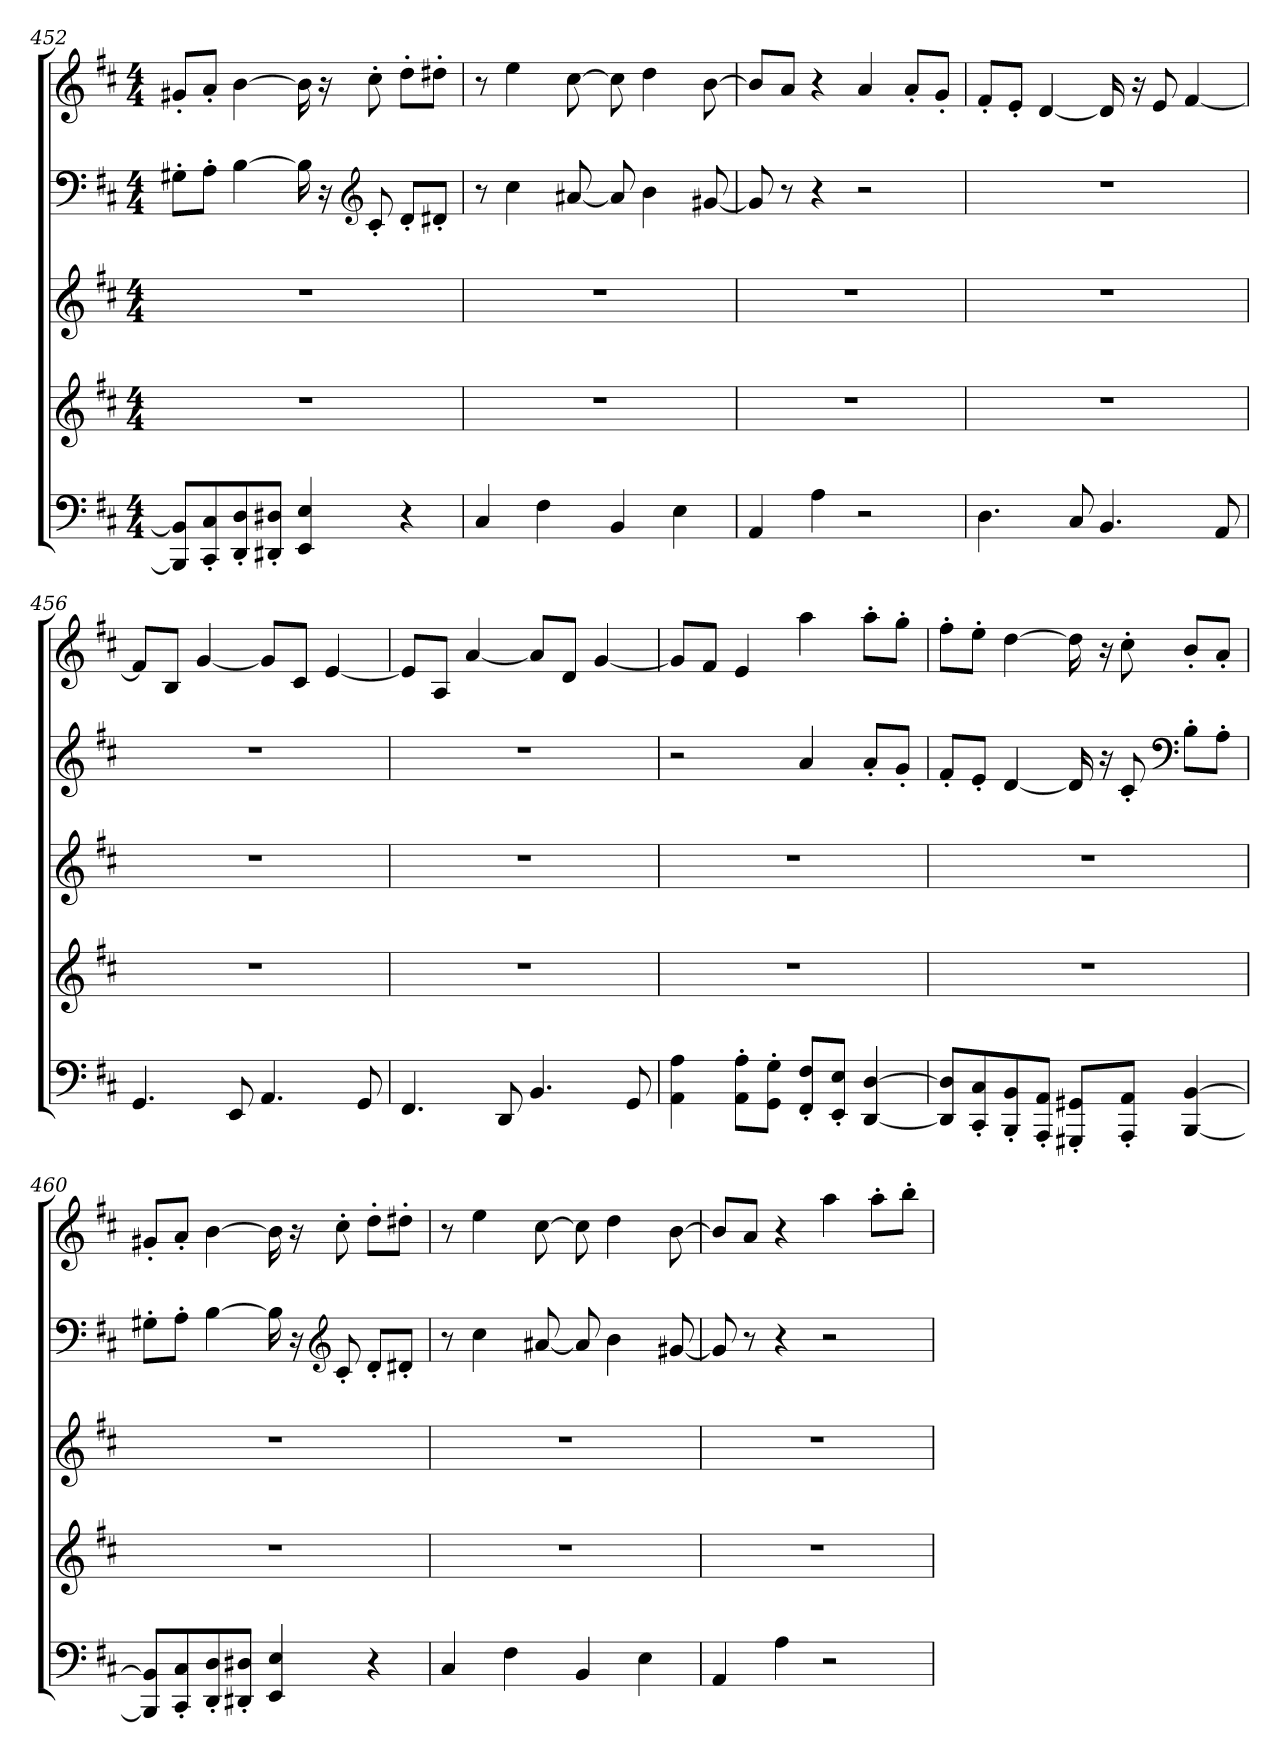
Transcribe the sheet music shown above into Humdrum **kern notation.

**kern	**kern	**kern	**kern	**kern
*part5	*part4	*part3	*part2	*part1
*staff5	*staff4	*staff3	*staff2	*staff1
*clefF4	*clefG2	*clefG2	*clefF4	*clefG2
*k[f#c#]	*k[f#c#]	*k[f#c#]	*k[f#c#]	*k[f#c#]
*M4/4	*M4/4	*M4/4	*M4/4	*M4/4
=452	=452	=452	=452	=452
8BBB/] 8BB/]L	1r	1r	8G#X'\L	8g#X'/L
8CC#/' 8C#/'	.	.	8A'\J	8a'/J
8DD/' 8D/'	.	.	[4B\	[4b\
8DD#X/' 8D#X/'J	.	.	.	.
4EE/ 4E/	.	.	16B\]	16b\]
.	.	.	16r	16r
*	*	*	*clefG2	*
.	.	.	8c#'/	8cc#'\
4r	.	.	8d'/L	8dd'\L
.	.	.	8d#X'/J	8dd#X'\J
=453	=453	=453	=453	=453
*	*	*	*	*MM138
4C#/	1r	1r	8r	8r
.	.	.	4cc#\	4ee\
4F#\	.	.	.	.
.	.	.	[8a#X/	[8cc#\
4BB/	.	.	8a#/]	8cc#\]
.	.	.	4b\	4dd\
4E\	.	.	.	.
.	.	.	[8g#X/	[8b\
!!LO:PB:g=z
=454	=454	=454	=454	=454
4AA/	1r	1r	8g#/]	8b/L]
.	.	.	8r	8a/J
4A\	.	.	4r	4r
*	*	*	*	*MM138
2r	.	.	2r	4a/
.	.	.	.	8a'/L
.	.	.	.	8g'/J
=455	=455	=455	=455	=455
*	*	*	*	*MM138
4.D\	1r	1r	1r	8f#'/L
.	.	.	.	8e'/J
.	.	.	.	[4d/
8C#/	.	.	.	.
4.BB/	.	.	.	16d/]
.	.	.	.	16r
.	.	.	.	8e/
.	.	.	.	[4f#/
8AA/	.	.	.	.
=456	=456	=456	=456	=456
4.GG/	1r	1r	1r	8f#/L]
.	.	.	.	8B/J
.	.	.	.	[4g/
8EE/	.	.	.	.
4.AA/	.	.	.	8g/L]
.	.	.	.	8c#/J
.	.	.	.	[4e/
8GG/	.	.	.	.
=457	=457	=457	=457	=457
4.FF#/	1r	1r	1r	8e/L]
.	.	.	.	8A/J
.	.	.	.	[4a/
8DD/	.	.	.	.
4.BB/	.	.	.	8a/L]
.	.	.	.	8d/J
.	.	.	.	[4g/
8GG/	.	.	.	.
=458	=458	=458	=458	=458
*	*	*	*	*MM138
4AA\ 4A\	1r	1r	2r	8g/L]
.	.	.	.	8f#/J
8AA\' 8A\'L	.	.	.	4e/
8GG\' 8G\'J	.	.	.	.
*	*	*	*	*MM138
8FF#/' 8F#/'L	.	.	4a/	4aa\
8EE/' 8E/'J	.	.	.	.
[4DD/ [4D/	.	.	8a'/L	8aa'\L
.	.	.	8g'/J	8gg'\J
!!LO:LB:g=z
=459	=459	=459	=459	=459
8DD/] 8D/]L	1r	1r	8f#'/L	8ff#'\L
8CC#/' 8C#/'	.	.	8e'/J	8ee'\J
8BBB/' 8BB/'	.	.	[4d/	[4dd\
8AAA/' 8AA/'J	.	.	.	.
8GGG#X/' 8GG#X/'L	.	.	16d/]	16dd\]
.	.	.	16r	16r
8AAA/' 8AA/'J	.	.	8c#'/	8cc#'\
*	*	*	*clefF4	*
[4BBB/ [4BB/	.	.	8B'\L	8b'/L
.	.	.	8A'\J	8a'/J
=460	=460	=460	=460	=460
8BBB/] 8BB/]L	1r	1r	8G#X'\L	8g#X'/L
8CC#/' 8C#/'	.	.	8A'\J	8a'/J
8DD/' 8D/'	.	.	[4B\	[4b\
8DD#X/' 8D#X/'J	.	.	.	.
4EE/ 4E/	.	.	16B\]	16b\]
.	.	.	16r	16r
*	*	*	*clefG2	*
.	.	.	8c#'/	8cc#'\
4r	.	.	8d'/L	8dd'\L
.	.	.	8d#X'/J	8dd#X'\J
=461	=461	=461	=461	=461
*	*	*	*	*MM138
4C#/	1r	1r	8r	8r
.	.	.	4cc#\	4ee\
4F#\	.	.	.	.
.	.	.	[8a#X/	[8cc#\
4BB/	.	.	8a#/]	8cc#\]
.	.	.	4b\	4dd\
4E\	.	.	.	.
.	.	.	[8g#X/	[8b\
!!LO:PB:g=z
=462	=462	=462	=462	=462
4AA/	1r	1r	8g#/]	8b/L]
.	.	.	8r	8a/J
4A\	.	.	4r	4r
*	*	*	*	*MM138
2r	.	.	2r	4aa\
.	.	.	.	8aa'\L
.	.	.	.	8bb'\J
=	=	=	=	=
*-	*-	*-	*-	*-
